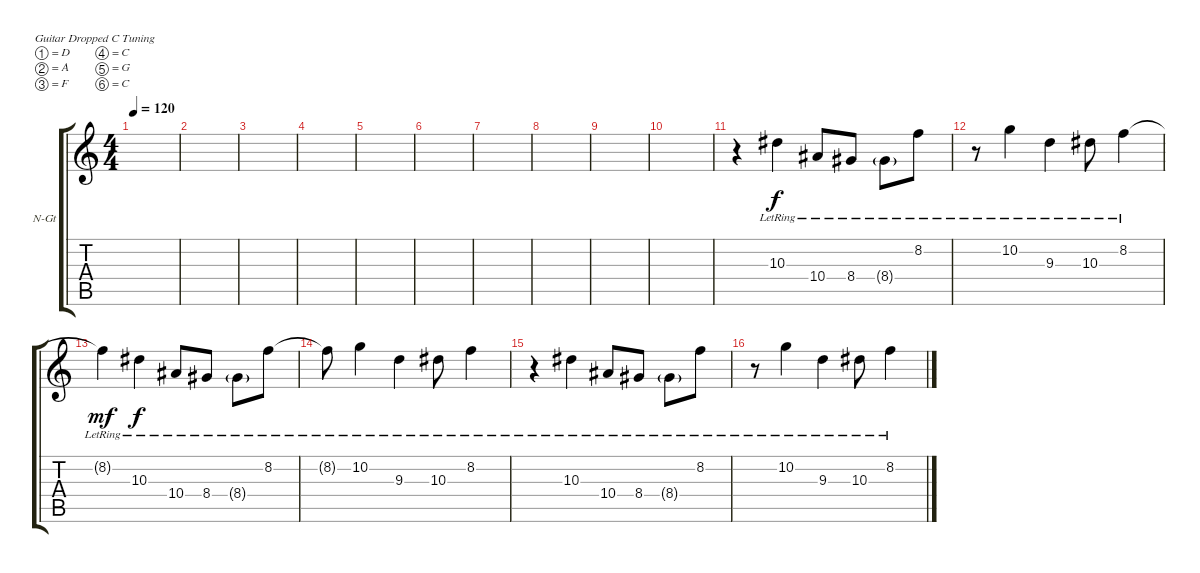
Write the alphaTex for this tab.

\defaultSystemsLayout 4
\bracketExtendMode groupsimilarinstruments
\firstSystemTrackNameOrientation horizontal
\otherSystemsTrackNameOrientation horizontal
\track ("Nylon Guitar" "N-Gt") {instrument acousticguitarnylon}
\staff {score tabs}
\tuning (D4 A3 F3 C3 G2 C2)
\ts (4 4)
\tempo 120
\clef g2
\ks c
|
|
|
|
|
|
|
|
|
|
r.4 10.3{lr}.4 10.4{lr}.8 8.4{lr}.8 8.4{g lr}.8 8.2{lr}.8 |
r.8 10.2{lr}.4 9.3{lr}.4 10.3{lr}.8 8.2{lr}.4 |
8.2{lr t}.4{dy mf} 10.3{lr}.4{dy f} 10.4{lr}.8 8.4{lr}.8 8.4{g lr}.8 8.2{lr}.8 |
8.2{lr t}.8 10.2{lr}.4 9.3{lr}.4 10.3{lr}.8 8.2{lr}.4 |
r.4 10.3{lr}.4 10.4{lr}.8 8.4{lr}.8 8.4{g lr}.8 8.2{lr}.8 |
r.8 10.2{lr}.4 9.3{lr}.4 10.3{lr}.8 8.2{lr}.4
